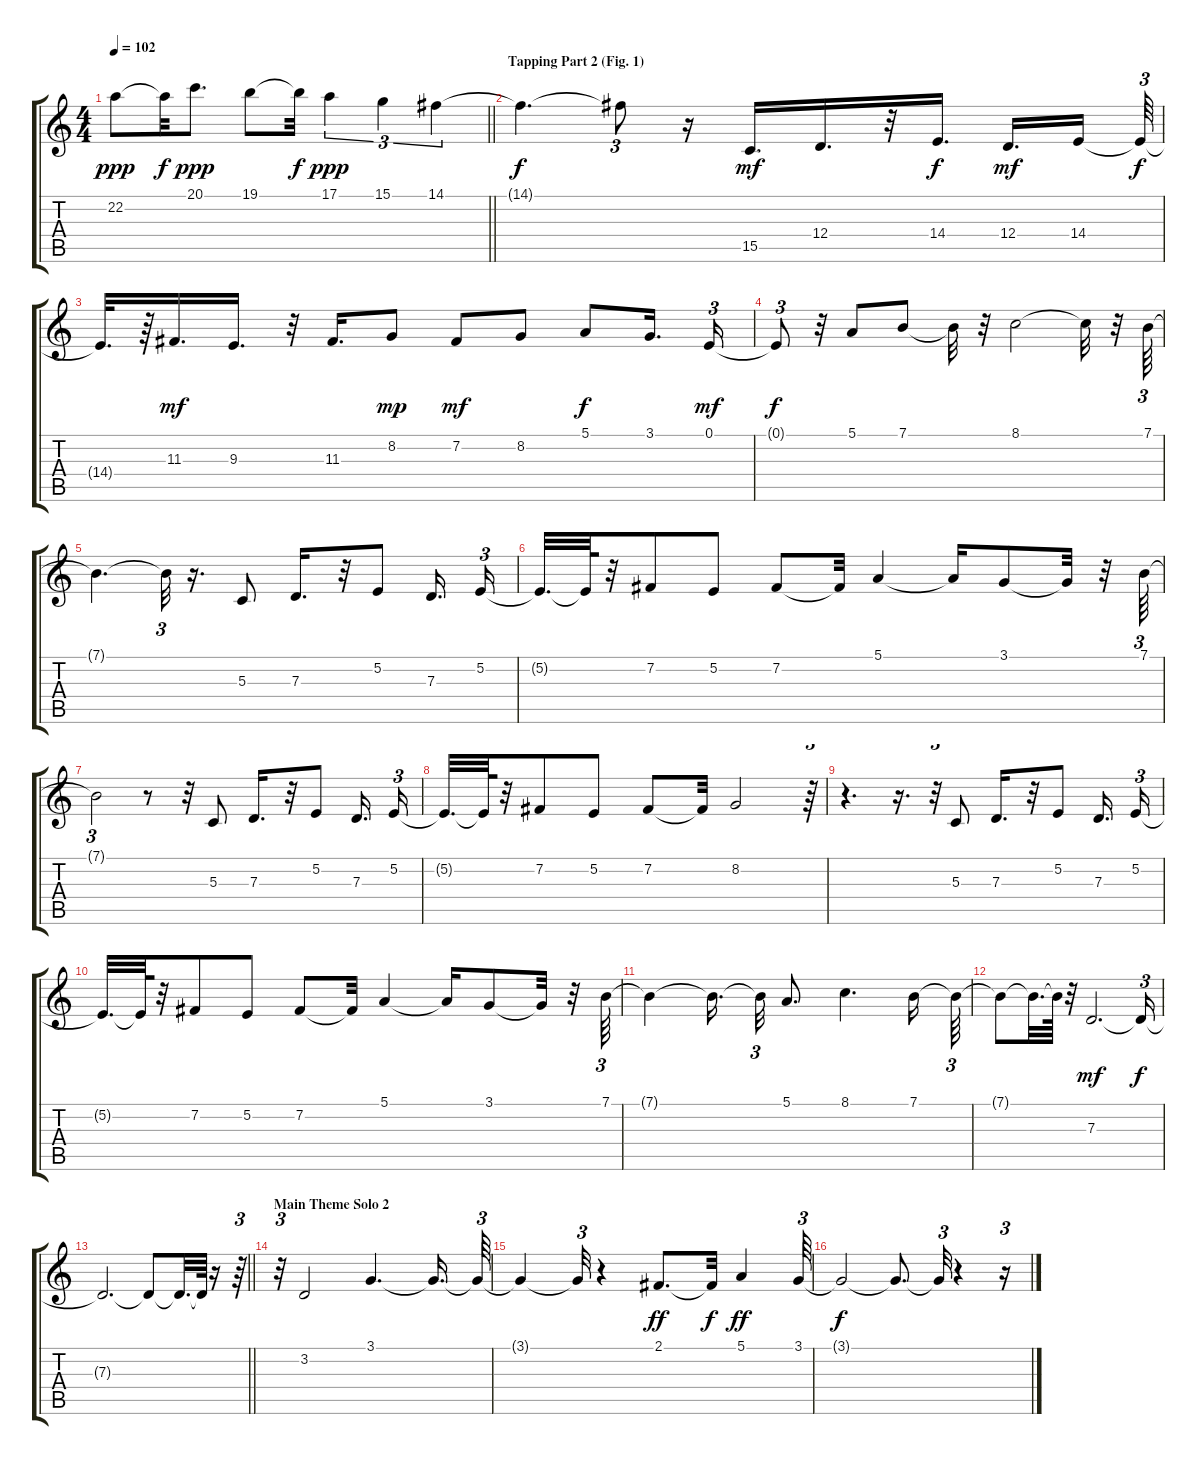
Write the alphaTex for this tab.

\track "" {mute instrument frenchhorn}
\staff {score tabs}
\tuning (E4 B3 G3 D3 A2 E2) {hide}
\ts (4 4)
\tempo 102
\clef g2
\barLineRight lightlight
\ks c
22.2.8{dy ppp} 22.2{t}.32{dy f} 20.1.8{d dy ppp} 19.1.8 19.1{t}.32{dy f} 17.1.4{tu (3 2) dy ppp} 15.1.4{tu (3 2)} 14.1.4{tu (3 2)} |
\section ("" "Tapping Part 2 (Fig. 1)")
14.1{t}.4{d dy f} 14.1{t}.8{tu (3 2)} r.16 15.5.16{d dy mf} 12.4.16{d} r.32 14.4.16{d dy f} 12.4.16{d dy mf} 14.4.16{beam splitsecondary} 14.4{t}.64{tu (3 2) dy f} |
14.4{t}.32{d} r.64 11.3.16{d dy mf} 9.3.16{d} r.32 11.3.16{d} 8.2.8{dy mp} 7.2.8{dy mf} 8.2.8 5.1.8{dy f} 3.1.16{d} 0.1.16{tu (3 2) dy mf} |
0.1{t}.8{tu (3 2) dy f} r.32 5.1.8 7.1.8 7.1{t}.32 r.32 8.1.2 8.1{t}.32 r.32 7.1.64{tu (3 2)} |
7.1{t}.4{d} 7.1{t}.32{tu (3 2)} r.16{d} 5.3.8 7.3.16{d} r.32 5.2.8 7.3.16{d} 5.2.16{tu (3 2)} |
5.2{t}.32{d} 5.2{t}.64 r.32 7.2.8 5.2.8 7.2.8 7.2{t}.32 5.1.4 5.1{t}.16 3.1.8 3.1{t}.32 r.32 7.1.64{tu (3 2)} |
7.1{t}.2{tu (3 2)} r.8 r.32 5.3.8 7.3.16{d} r.32 5.2.8 7.3.16{d} 5.2.16{tu (3 2)} |
5.2{t}.32{d} 5.2{t}.64 r.32 7.2.8 5.2.8 7.2.8 7.2{t}.32 8.2.2 r.64{tu (3 2)} |
r.4{d} r.16{d} r.32{tu (3 2)} 5.3.8 7.3.16{d} r.32 5.2.8 7.3.16{d} 5.2.16{tu (3 2)} |
5.2{t}.32{d} 5.2{t}.64 r.32 7.2.8 5.2.8 7.2.8 7.2{t}.32 5.1.4 5.1{t}.16 3.1.8 3.1{t}.32 r.32 7.1.64{tu (3 2)} |
7.1{t}.4 7.1{t}.16{d beam splitsecondary} 7.1{t}.32{tu (3 2)} 5.1.8{d} 8.1.4{d} 7.1.16 7.1{t}.64{tu (3 2)} |
7.1{t}.8 7.1{t}.32{d} 7.1{t}.64 r.32 7.3.2{d dy mf} 7.3{t}.16{tu (3 2) dy f} |
\barLineRight lightlight
7.3{t}.2{d} 7.3{t}.8 7.3{t}.32{d} 7.3{t}.64 r.16 r.64{tu (3 2)} |
\section ("" "Main Theme Solo 2")
r.32{tu (3 2)} 3.2.2 3.1.4{d} 3.1{t}.16{d} 3.1{t}.64{tu (3 2)} |
3.1{t}.4 3.1{t}.32{tu (3 2)} r.4 2.1.8{d dy ff} 2.1{t}.32{dy f} 5.1.4{dy ff} 3.1.64{tu (3 2)} |
3.1{t}.2{dy f} 3.1{t}.8{d} 3.1{t}.32{tu (3 2)} r.4 r.16{tu (3 2)}
